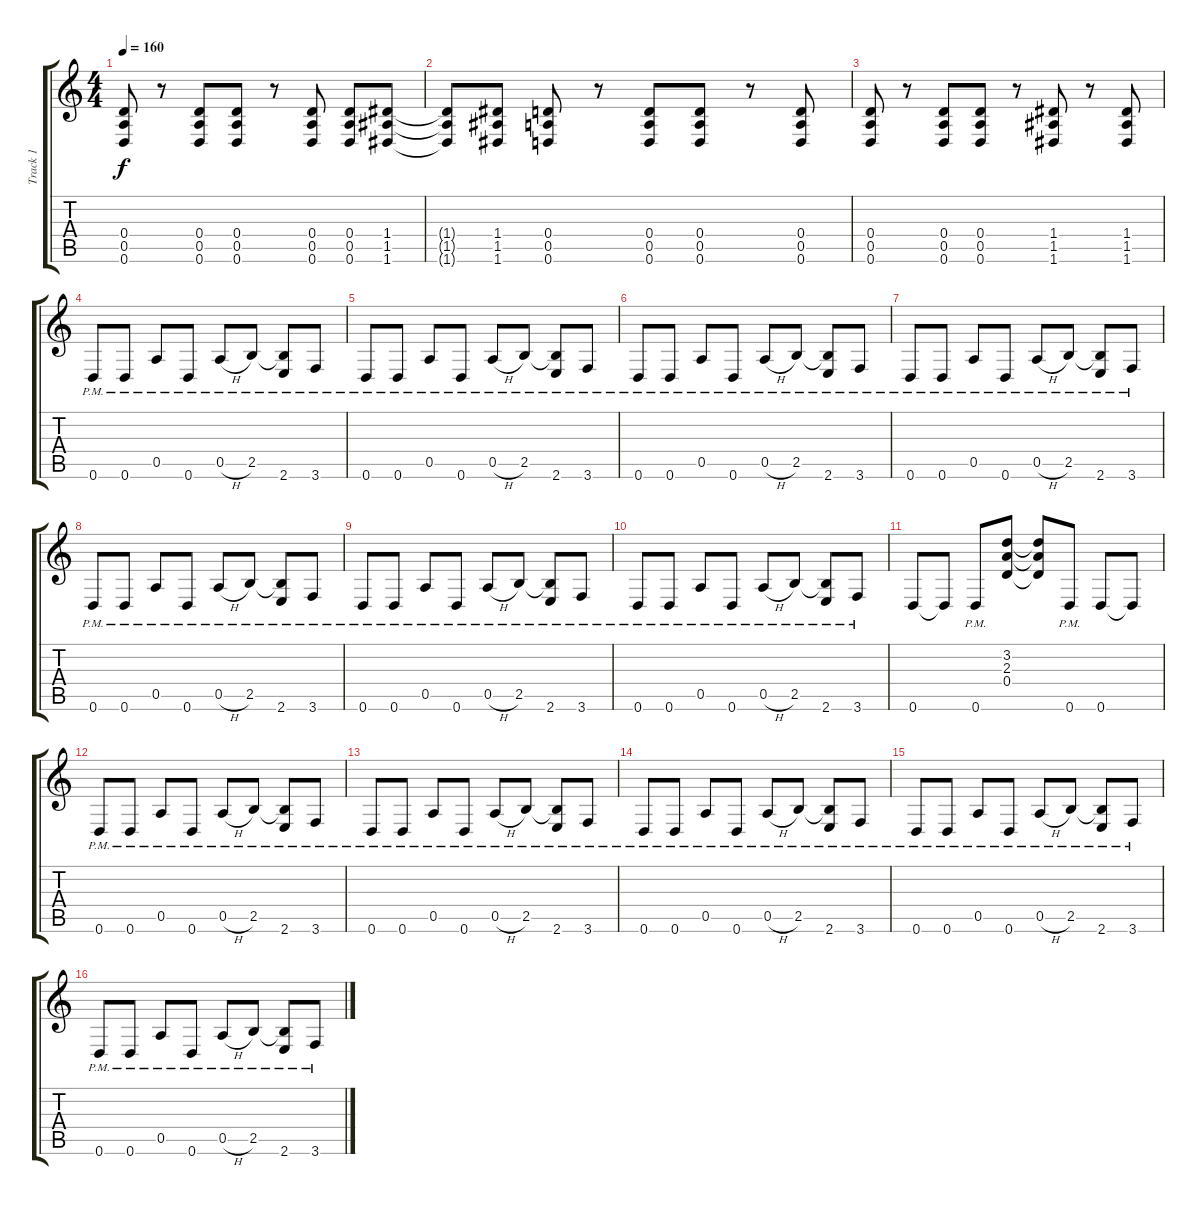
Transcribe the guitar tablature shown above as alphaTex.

\track ("Track 1" "Track 1") {instrument overdrivenguitar}
\staff {score tabs}
\tuning (E4 B3 G3 D3 A2 D2) {hide}
\ts (4 4)
\tempo 160
\clef g2
\ks c
(0.4 0.5 0.6).8{dy f} r.8 (0.4 0.5 0.6).8 (0.4 0.5 0.6).8 r.8 (0.4 0.5 0.6).8 (0.4 0.5 0.6).8 (1.4 1.5 1.6).8 |
(1.4{t} 1.5{t} 1.6{t}).8 (1.4 1.5 1.6).8 (0.4 0.5 0.6).8 r.8 (0.4 0.5 0.6).8 (0.4 0.5 0.6).8 r.8 (0.4 0.5 0.6).8 |
(0.4 0.5 0.6).8 r.8 (0.4 0.5 0.6).8 (0.4 0.5 0.6).8 r.8 (1.4 1.5 1.6).8 r.8 (1.4 1.5 1.6).8 |
0.6{pm}.8 0.6{pm}.8 0.5{pm}.8 0.6{pm}.8 0.5{h pm}.8 2.5{pm}.8 (2.5{t} 2.6{pm}).8 3.6{pm}.8 |
0.6{pm}.8 0.6{pm}.8 0.5{pm}.8 0.6{pm}.8 0.5{h pm}.8 2.5{pm}.8 (2.5{t} 2.6{pm}).8 3.6{pm}.8 |
0.6{pm}.8 0.6{pm}.8 0.5{pm}.8 0.6{pm}.8 0.5{h pm}.8 2.5{pm}.8 (2.5{t} 2.6{pm}).8 3.6{pm}.8 |
0.6{pm}.8 0.6{pm}.8 0.5{pm}.8 0.6{pm}.8 0.5{h pm}.8 2.5{pm}.8 (2.5{t} 2.6{pm}).8 3.6{pm}.8 |
0.6{pm}.8 0.6{pm}.8 0.5{pm}.8 0.6{pm}.8 0.5{h pm}.8 2.5{pm}.8 (2.5{t} 2.6{pm}).8 3.6{pm}.8 |
0.6{pm}.8 0.6{pm}.8 0.5{pm}.8 0.6{pm}.8 0.5{h pm}.8 2.5{pm}.8 (2.5{t} 2.6{pm}).8 3.6{pm}.8 |
0.6{pm}.8 0.6{pm}.8 0.5{pm}.8 0.6{pm}.8 0.5{h pm}.8 2.5{pm}.8 (2.5{t} 2.6{pm}).8 3.6{pm}.8 |
0.6.8 0.6{t}.8 0.6{pm}.8 (3.2 2.3 0.4).8 (3.2{t} 2.3{t} 0.4{t}).8 0.6{pm}.8 0.6.8 0.6{t}.8 |
0.6{pm}.8 0.6{pm}.8 0.5{pm}.8 0.6{pm}.8 0.5{h pm}.8 2.5{pm}.8 (2.5{t} 2.6{pm}).8 3.6{pm}.8 |
0.6{pm}.8 0.6{pm}.8 0.5{pm}.8 0.6{pm}.8 0.5{h pm}.8 2.5{pm}.8 (2.5{t} 2.6{pm}).8 3.6{pm}.8 |
0.6{pm}.8 0.6{pm}.8 0.5{pm}.8 0.6{pm}.8 0.5{h pm}.8 2.5{pm}.8 (2.5{t} 2.6{pm}).8 3.6{pm}.8 |
0.6{pm}.8 0.6{pm}.8 0.5{pm}.8 0.6{pm}.8 0.5{h pm}.8 2.5{pm}.8 (2.5{t} 2.6{pm}).8 3.6{pm}.8 |
0.6{pm}.8 0.6{pm}.8 0.5{pm}.8 0.6{pm}.8 0.5{h pm}.8 2.5{pm}.8 (2.5{t} 2.6{pm}).8 3.6{pm}.8
